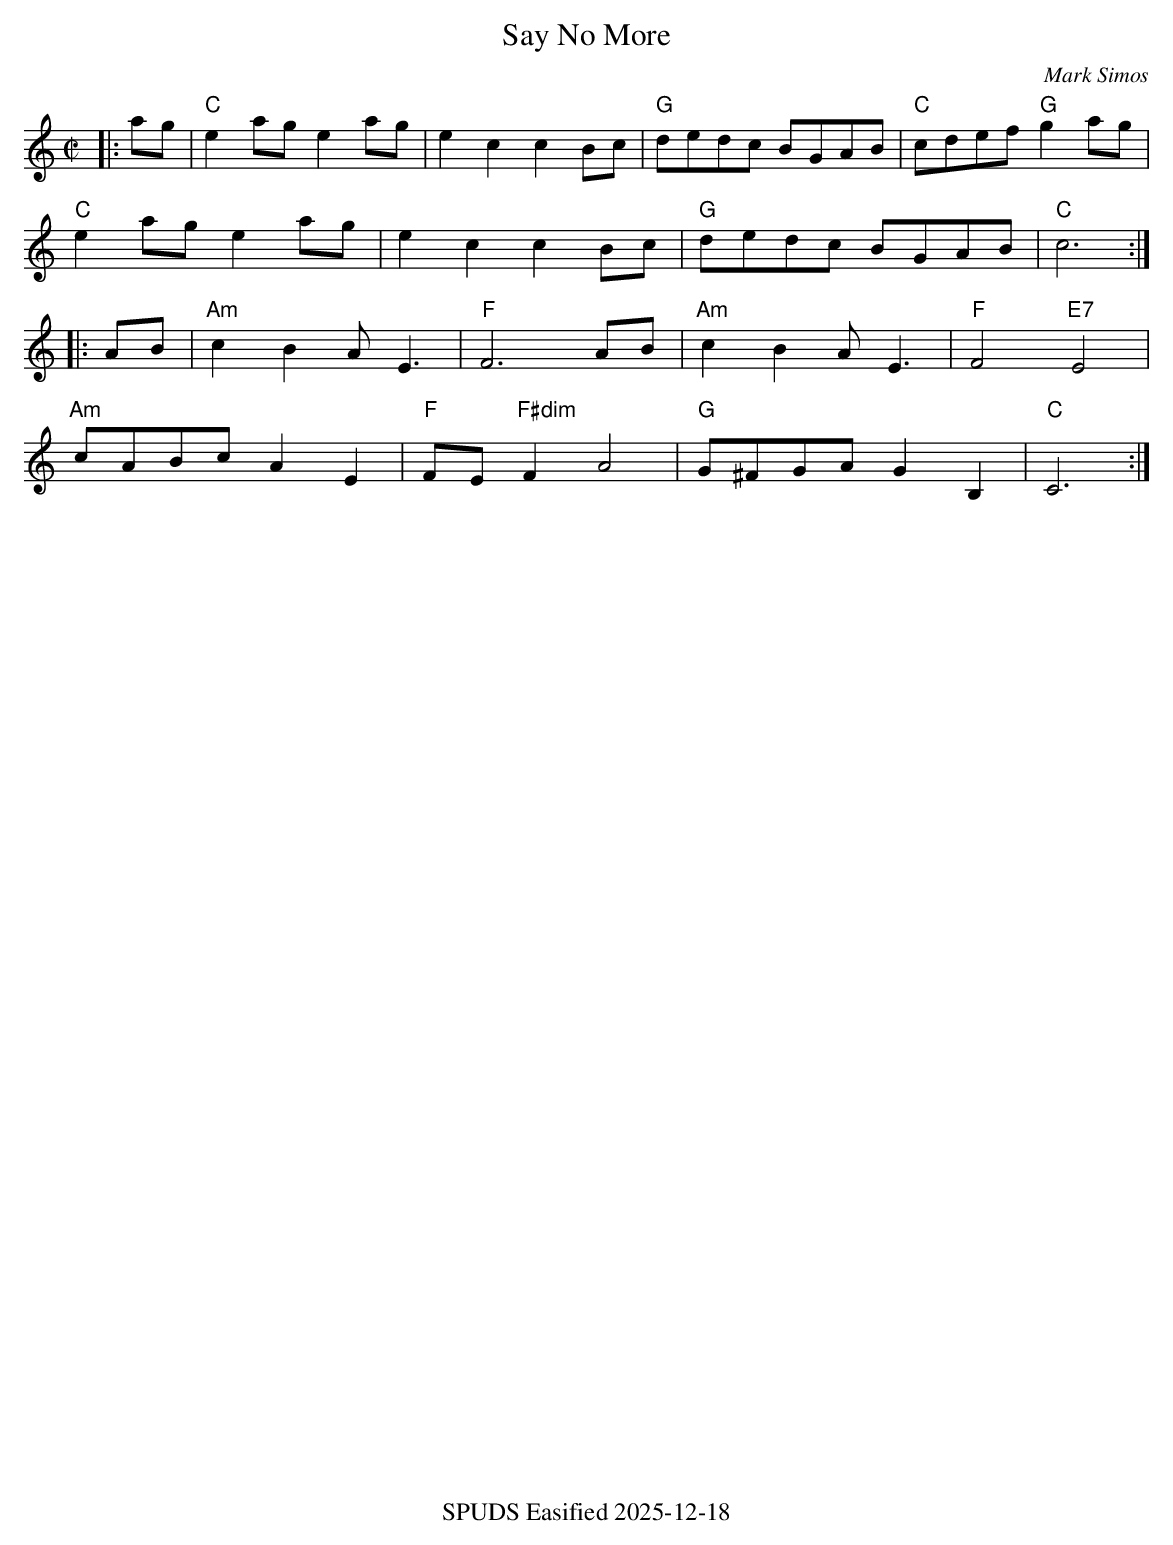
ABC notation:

X:1
T: Say No More
C: Mark Simos
M:C|
K:C
|:ag|"C"e2ag e2ag|e2 c2c2 Bc |"G"dedc BGAB|"C"cdef "G"g2 ag|
"C"e2ag e2ag|e2 c2c2  Bc |"G"dedc BGAB|"C"c6:|
|:AB|"Am"c2B2AE3|"F"F6AB|"Am"c2B2AE3|"F"F4"E7"E4|
"Am"cABc A2E2|"F"FE "F#dim"F2A4|"G"G^FGA G2B,2|"C"C6:|
